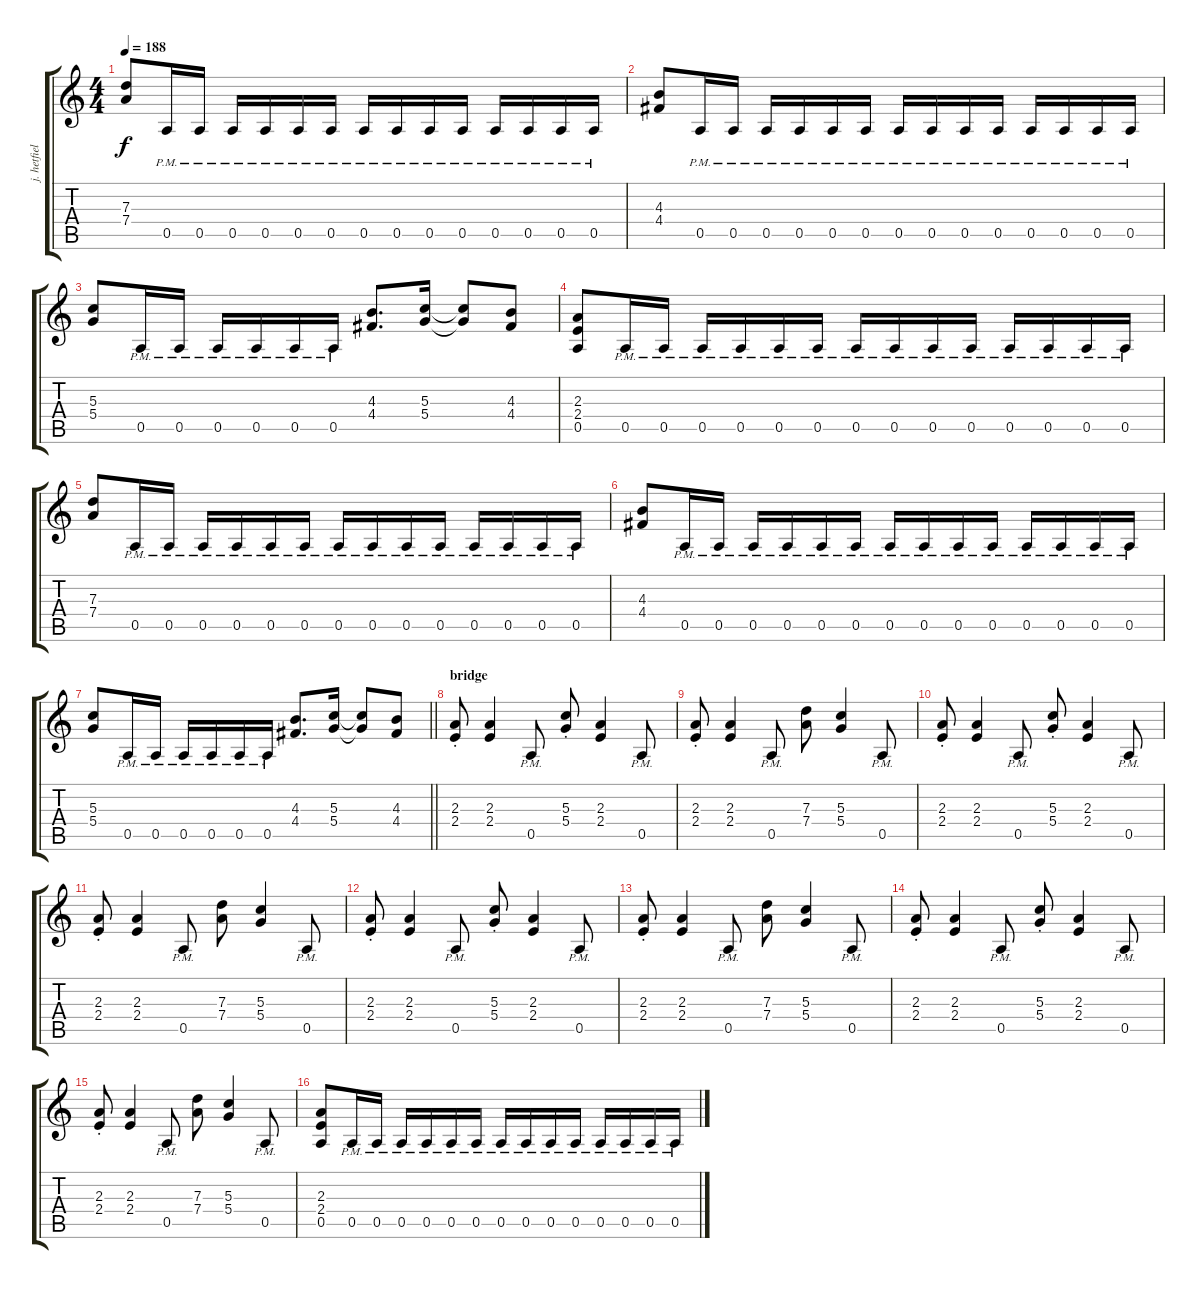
\track ("j. hetfield - rhythm guitar" "j. hetfiel") {instrument distortionguitar}
\staff {score tabs}
\tuning (E4 B3 G3 D3 A2 E2) {hide}
\ts (4 4)
\tempo 188
\clef g2
\ks c
(7.3 7.4).8{dy f} 0.5{pm}.16 0.5{pm}.16 0.5{pm}.16 0.5{pm}.16 0.5{pm}.16 0.5{pm}.16 0.5{pm}.16 0.5{pm}.16 0.5{pm}.16 0.5{pm}.16 0.5{pm}.16 0.5{pm}.16 0.5{pm}.16 0.5{pm}.16 |
(4.3 4.4).8 0.5{pm}.16 0.5{pm}.16 0.5{pm}.16 0.5{pm}.16 0.5{pm}.16 0.5{pm}.16 0.5{pm}.16 0.5{pm}.16 0.5{pm}.16 0.5{pm}.16 0.5{pm}.16 0.5{pm}.16 0.5{pm}.16 0.5{pm}.16 |
(5.3 5.4).8 0.5{pm}.16 0.5{pm}.16 0.5{pm}.16 0.5{pm}.16 0.5{pm}.16 0.5{pm}.16 (4.3 4.4).8{d} (5.3 5.4).16 (5.3{t} 5.4{t}).8 (4.3 4.4).8 |
(2.3 2.4 0.5).8 0.5{pm}.16 0.5{pm}.16 0.5{pm}.16 0.5{pm}.16 0.5{pm}.16 0.5{pm}.16 0.5{pm}.16 0.5{pm}.16 0.5{pm}.16 0.5{pm}.16 0.5{pm}.16 0.5{pm}.16 0.5{pm}.16 0.5{pm}.16 |
(7.3 7.4).8 0.5{pm}.16 0.5{pm}.16 0.5{pm}.16 0.5{pm}.16 0.5{pm}.16 0.5{pm}.16 0.5{pm}.16 0.5{pm}.16 0.5{pm}.16 0.5{pm}.16 0.5{pm}.16 0.5{pm}.16 0.5{pm}.16 0.5{pm}.16 |
(4.3 4.4).8 0.5{pm}.16 0.5{pm}.16 0.5{pm}.16 0.5{pm}.16 0.5{pm}.16 0.5{pm}.16 0.5{pm}.16 0.5{pm}.16 0.5{pm}.16 0.5{pm}.16 0.5{pm}.16 0.5{pm}.16 0.5{pm}.16 0.5{pm}.16 |
\barLineRight lightlight
(5.3 5.4).8 0.5{pm}.16 0.5{pm}.16 0.5{pm}.16 0.5{pm}.16 0.5{pm}.16 0.5{pm}.16 (4.3 4.4).8{d} (5.3 5.4).16 (5.3{t} 5.4{t}).8 (4.3 4.4).8 |
\section ("" "bridge")
(2.3{st} 2.4{st}).8 (2.3 2.4).4 0.5{pm}.8 (5.3{st} 5.4{st}).8 (2.3 2.4).4 0.5{pm}.8 |
(2.3{st} 2.4{st}).8 (2.3 2.4).4 0.5{pm}.8 (7.3 7.4).8 (5.3 5.4).4 0.5{pm}.8 |
(2.3{st} 2.4{st}).8 (2.3 2.4).4 0.5{pm}.8 (5.3{st} 5.4{st}).8 (2.3 2.4).4 0.5{pm}.8 |
(2.3{st} 2.4{st}).8 (2.3 2.4).4 0.5{pm}.8 (7.3 7.4).8 (5.3 5.4).4 0.5{pm}.8 |
(2.3{st} 2.4{st}).8 (2.3 2.4).4 0.5{pm}.8 (5.3{st} 5.4{st}).8 (2.3 2.4).4 0.5{pm}.8 |
(2.3{st} 2.4{st}).8 (2.3 2.4).4 0.5{pm}.8 (7.3 7.4).8 (5.3 5.4).4 0.5{pm}.8 |
(2.3{st} 2.4{st}).8 (2.3 2.4).4 0.5{pm}.8 (5.3{st} 5.4{st}).8 (2.3 2.4).4 0.5{pm}.8 |
(2.3{st} 2.4{st}).8 (2.3 2.4).4 0.5{pm}.8 (7.3 7.4).8 (5.3 5.4).4 0.5{pm}.8 |
(2.3 2.4 0.5).8 0.5{pm}.16 0.5{pm}.16 0.5{pm}.16 0.5{pm}.16 0.5{pm}.16 0.5{pm}.16 0.5{pm}.16 0.5{pm}.16 0.5{pm}.16 0.5{pm}.16 0.5{pm}.16 0.5{pm}.16 0.5{pm}.16 0.5{pm}.16
